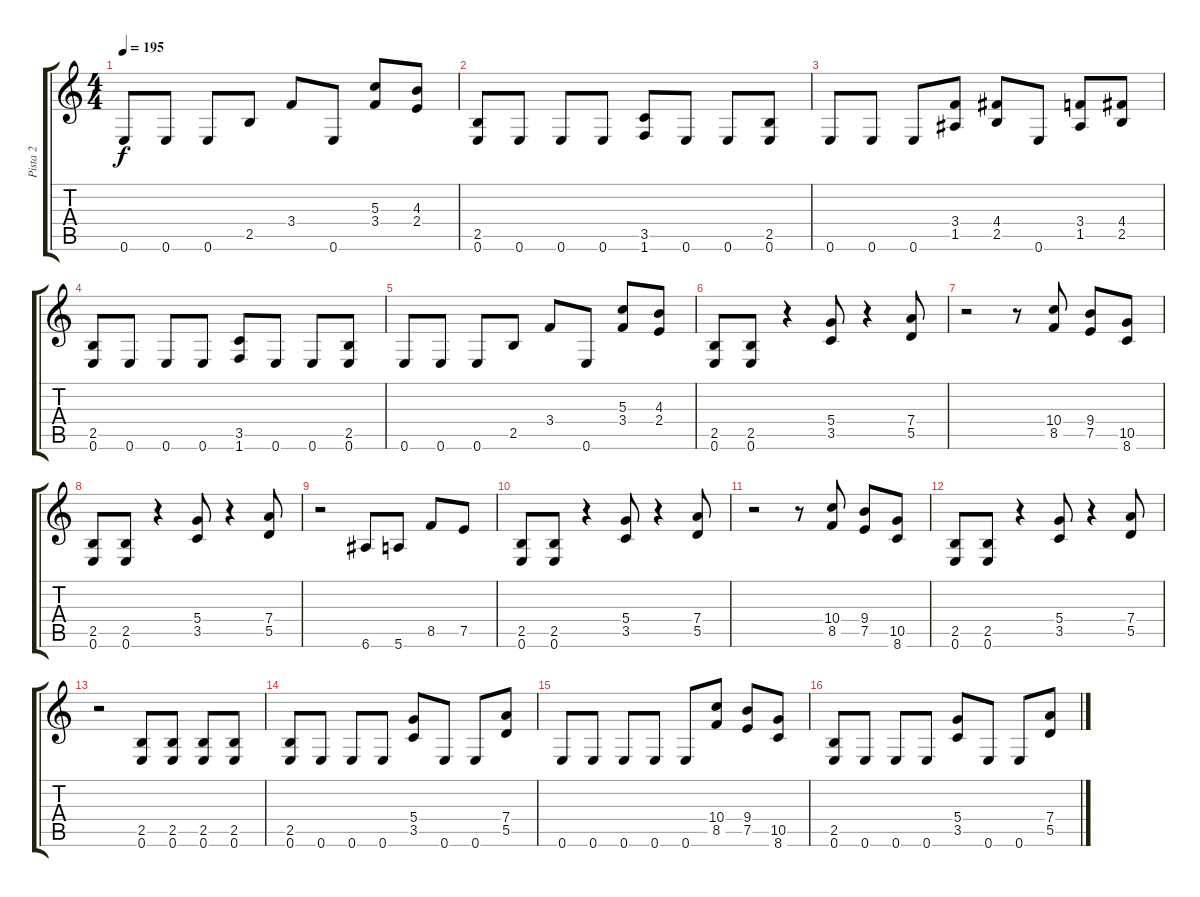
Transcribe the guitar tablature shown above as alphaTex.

\track ("Pista 2" "Pista 2") {instrument distortionguitar}
\staff {score tabs}
\tuning (E4 B3 G3 D3 A2 E2) {hide}
\ts (4 4)
\tempo 195
\clef g2
\ks c
0.6.8{dy f} 0.6.8 0.6.8 2.5.8 3.4.8 0.6.8 (5.3 3.4).8 (4.3 2.4).8 |
(2.5 0.6).8 0.6.8 0.6.8 0.6.8 (3.5 1.6).8 0.6.8 0.6.8 (2.5 0.6).8 |
0.6.8 0.6.8 0.6.8 (3.4 1.5).8 (4.4 2.5).8 0.6.8 (3.4 1.5).8 (4.4 2.5).8 |
(2.5 0.6).8 0.6.8 0.6.8 0.6.8 (3.5 1.6).8 0.6.8 0.6.8 (2.5 0.6).8 |
0.6.8 0.6.8 0.6.8 2.5.8 3.4.8 0.6.8 (5.3 3.4).8 (4.3 2.4).8 |
(2.5 0.6).8 (2.5 0.6).8 r.4 (5.4 3.5).8 r.4 (7.4 5.5).8 |
r.2 r.8 (10.4 8.5).8 (9.4 7.5).8 (10.5 8.6).8 |
(2.5 0.6).8 (2.5 0.6).8 r.4 (5.4 3.5).8 r.4 (7.4 5.5).8 |
r.2 6.6.8 5.6.8 8.5.8 7.5.8 |
(2.5 0.6).8 (2.5 0.6).8 r.4 (5.4 3.5).8 r.4 (7.4 5.5).8 |
r.2 r.8 (10.4 8.5).8 (9.4 7.5).8 (10.5 8.6).8 |
(2.5 0.6).8 (2.5 0.6).8 r.4 (5.4 3.5).8 r.4 (7.4 5.5).8 |
r.2 (2.5 0.6).8 (2.5 0.6).8 (2.5 0.6).8 (2.5 0.6).8 |
(2.5 0.6).8 0.6.8 0.6.8 0.6.8 (5.4 3.5).8 0.6.8 0.6.8 (7.4 5.5).8 |
0.6.8 0.6.8 0.6.8 0.6.8 0.6.8 (10.4 8.5).8 (9.4 7.5).8 (10.5 8.6).8 |
(2.5 0.6).8 0.6.8 0.6.8 0.6.8 (5.4 3.5).8 0.6.8 0.6.8 (7.4 5.5).8
